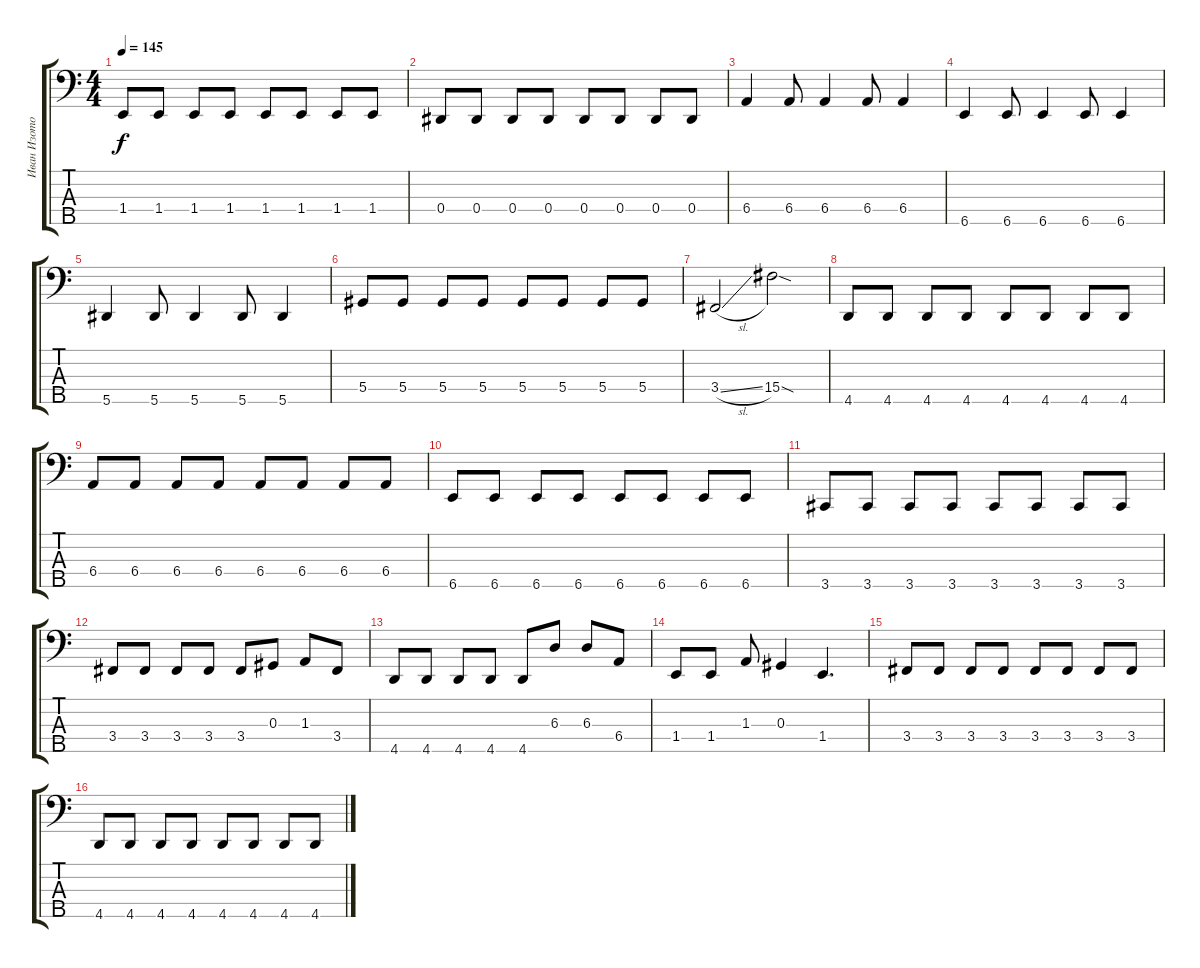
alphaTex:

\track ("Иван Изотов" "Иван Изото") {instrument electricbasspick}
\staff {score tabs}
\tuning (Gb2 Db2 Ab1 Eb1 Bb0) {hide}
\ts (4 4)
\tempo 145
\clef f4
\ks c
1.4.8{dy f} 1.4.8 1.4.8 1.4.8 1.4.8 1.4.8 1.4.8 1.4.8 |
0.4.8 0.4.8 0.4.8 0.4.8 0.4.8 0.4.8 0.4.8 0.4.8 |
6.4.4 6.4.8 6.4.4 6.4.8 6.4.4 |
6.5.4 6.5.8 6.5.4 6.5.8 6.5.4 |
5.5.4 5.5.8 5.5.4 5.5.8 5.5.4 |
5.4.8 5.4.8 5.4.8 5.4.8 5.4.8 5.4.8 5.4.8 5.4.8 |
3.4{sl}.2 15.4{sod}.2 |
4.5.8 4.5.8 4.5.8 4.5.8 4.5.8 4.5.8 4.5.8 4.5.8 |
6.4.8 6.4.8 6.4.8 6.4.8 6.4.8 6.4.8 6.4.8 6.4.8 |
6.5.8 6.5.8 6.5.8 6.5.8 6.5.8 6.5.8 6.5.8 6.5.8 |
3.5.8 3.5.8 3.5.8 3.5.8 3.5.8 3.5.8 3.5.8 3.5.8 |
3.4.8 3.4.8 3.4.8 3.4.8 3.4.8 0.3.8 1.3.8 3.4.8 |
4.5.8 4.5.8 4.5.8 4.5.8 4.5.8 6.3.8 6.3.8 6.4.8 |
1.4.8 1.4.8 1.3.8 0.3.4 1.4.4{d} |
3.4.8 3.4.8 3.4.8 3.4.8 3.4.8 3.4.8 3.4.8 3.4.8 |
4.5.8 4.5.8 4.5.8 4.5.8 4.5.8 4.5.8 4.5.8 4.5.8
